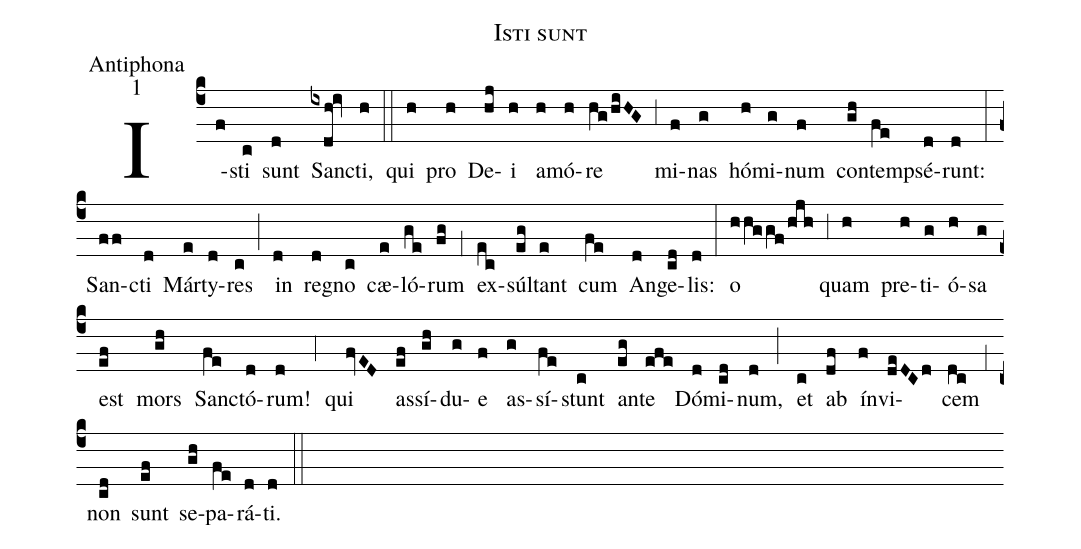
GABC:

name:Isti sunt;
office-part:Antiphona;
mode:1;
%%
(c4) I(f)sti(c) sunt(d) San(ixdh!iv)cti,(h) (::)
qui(h) pro(h) De(hj)i(h) a(h)mó(h)re(hg/hiHG) (,3) mi(f)nas(g) hó(h)mi(g)num(f) con(gh)tem(fe)psé(d)runt:(d) (:)
San(ff)cti(d) Már(e)ty(d)res(c) (;) in(d) re(d)gno(c) cæ(e)ló(ge)rum(fg) (,1) ex(ec)súl(eg)tant(e) cum(fe) An(d)ge(cd)lis:(d) (:)
o(hhggf/hjh) (,3) quam(h) pre(h)ti(g)ó(h)sa(g) est(ef) mors(gh) San(fe)ctó(d)rum!(d) (,4) qui(fvED) as(ef)sí(gh)du(g)e(f) as(g)sí(fe)stunt(c) an(eg)te(efe) Dó(d)mi(cd)num,(d) (;) et(c) ab(df) ín(f)vi(deDCd)cem(dc) (,1) non(cd) sunt(ef) se(gh)pa(fe)rá(d)ti.(d) (::)
